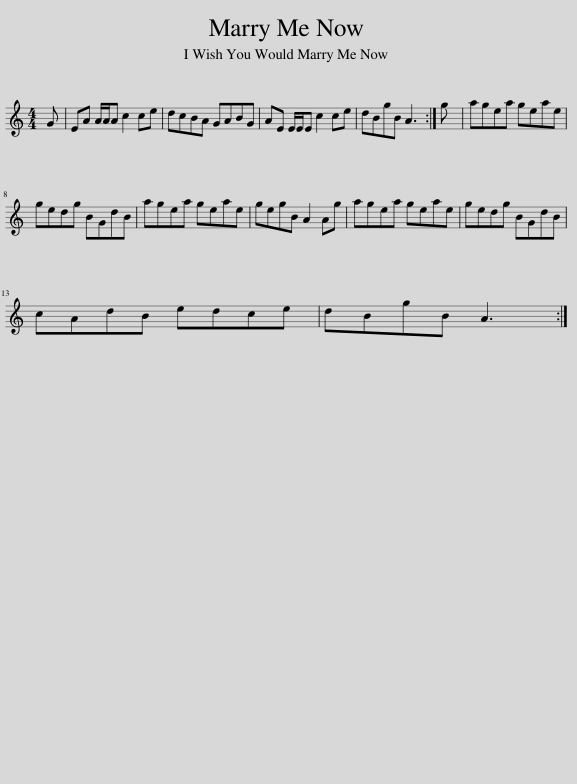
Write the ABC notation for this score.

X:1
L:1/8
M:4/4
I:linebreak $
K:C
V:1 treble
V:1
 G | EA A/A/A c2 ce | dcBA GABG | AE E/E/E c2 ce | dBgB A3 :| %5
 g | agea geae |$ gedg BGdB | agea geae | gegB A2 Ag | %10
 agea geae | gedg BGdB |$ cAdB edce | dBgB A3 :| %14
